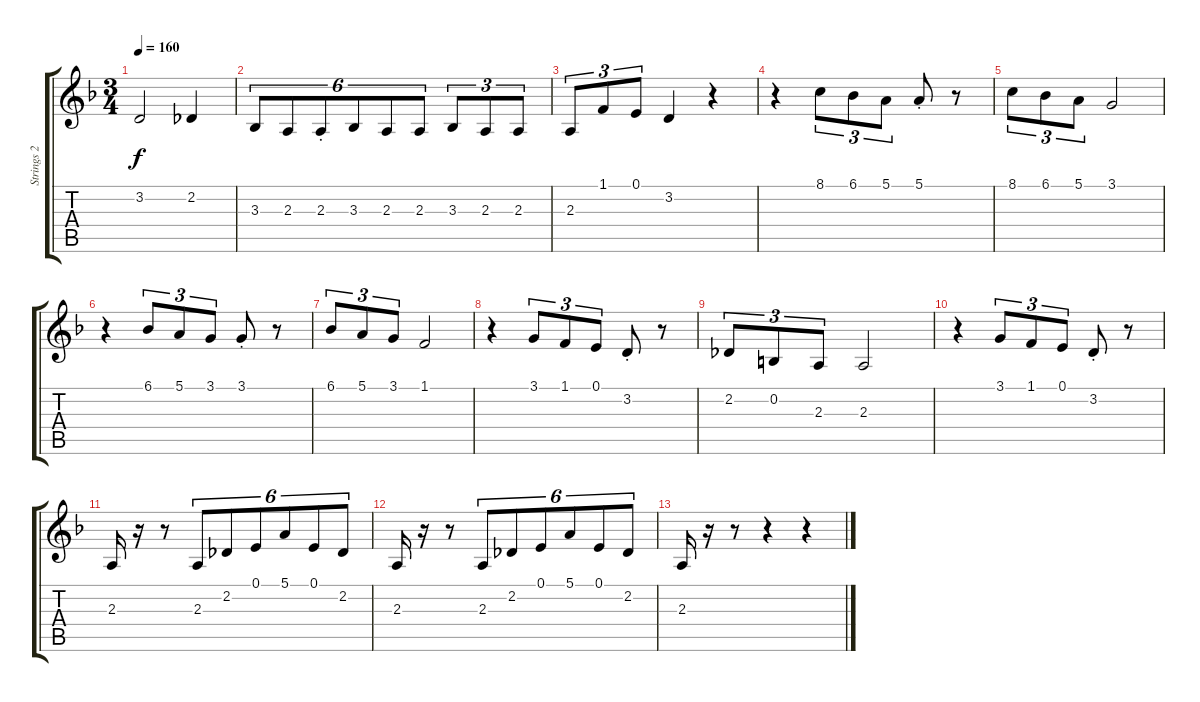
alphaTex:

\track ("Strings 2" "Strings 2") {instrument stringensemble1}
\staff {score tabs}
\tuning (E4 B3 G3 D3 A2 E2) {hide}
\ts (3 4)
\tempo 160
\clef g2
\ks f
3.2.2{dy f} 2.2.4 |
3.3.8{tu (6 4)} 2.3.8{tu (6 4)} 2.3{st}.8{tu (6 4)} 3.3.8{tu (6 4)} 2.3.8{tu (6 4)} 2.3.8{tu (6 4)} 3.3.8{tu (3 2)} 2.3.8{tu (3 2)} 2.3.8{tu (3 2)} |
2.3.8{tu (3 2)} 1.1.8{tu (3 2)} 0.1.8{tu (3 2)} 3.2.4 r.4 |
r.4 8.1.8{tu (3 2)} 6.1.8{tu (3 2)} 5.1.8{tu (3 2)} 5.1{st}.8 r.8 |
8.1.8{tu (3 2)} 6.1.8{tu (3 2)} 5.1.8{tu (3 2)} 3.1.2 |
r.4 6.1.8{tu (3 2)} 5.1.8{tu (3 2)} 3.1.8{tu (3 2)} 3.1{st}.8 r.8 |
6.1.8{tu (3 2)} 5.1.8{tu (3 2)} 3.1.8{tu (3 2)} 1.1.2 |
r.4 3.1.8{tu (3 2)} 1.1.8{tu (3 2)} 0.1.8{tu (3 2)} 3.2{st}.8 r.8 |
2.2.8{tu (3 2)} 0.2.8{tu (3 2)} 2.3.8{tu (3 2)} 2.3.2 |
r.4 3.1.8{tu (3 2)} 1.1.8{tu (3 2)} 0.1.8{tu (3 2)} 3.2{st}.8 r.8 |
2.3.16 r.16 r.8 2.3.8{tu (6 4)} 2.2.8{tu (6 4)} 0.1.8{tu (6 4)} 5.1.8{tu (6 4)} 0.1.8{tu (6 4)} 2.2.8{tu (6 4)} |
2.3.16 r.16 r.8 2.3.8{tu (6 4)} 2.2.8{tu (6 4)} 0.1.8{tu (6 4)} 5.1.8{tu (6 4)} 0.1.8{tu (6 4)} 2.2.8{tu (6 4)} |
2.3.16 r.16 r.8 r.4 r.4
